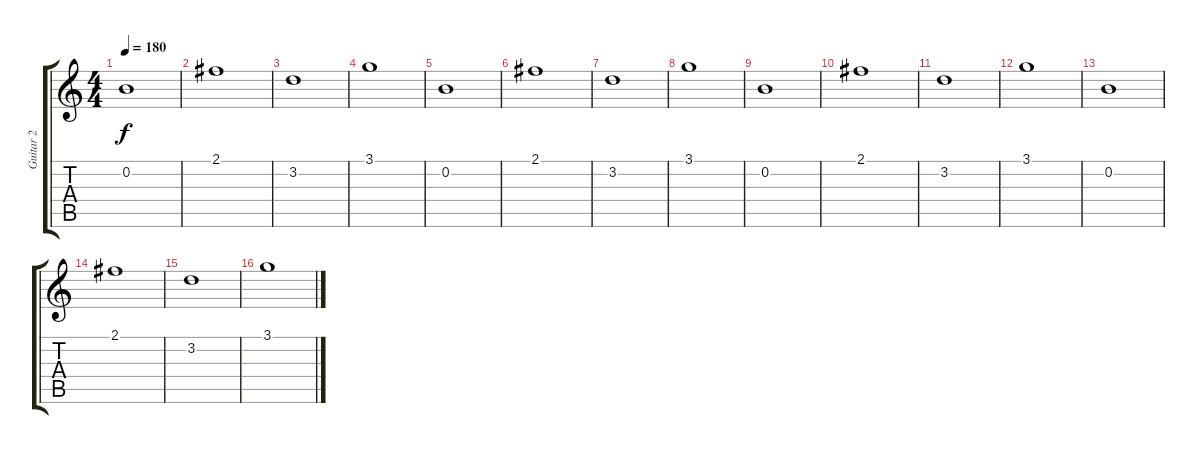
\track ("Guitar 2" "Guitar 2") {instrument distortionguitar}
\staff {score tabs}
\tuning (E4 B3 G3 D3 A2 E2) {hide}
\ts (4 4)
\tempo 180
\clef g2
\ks c
0.2.1{dy f} |
2.1.1 |
3.2.1 |
3.1.1 |
0.2.1 |
2.1.1 |
3.2.1 |
3.1.1 |
0.2.1 |
2.1.1 |
3.2.1 |
3.1.1 |
0.2.1 |
2.1.1 |
3.2.1 |
3.1.1
